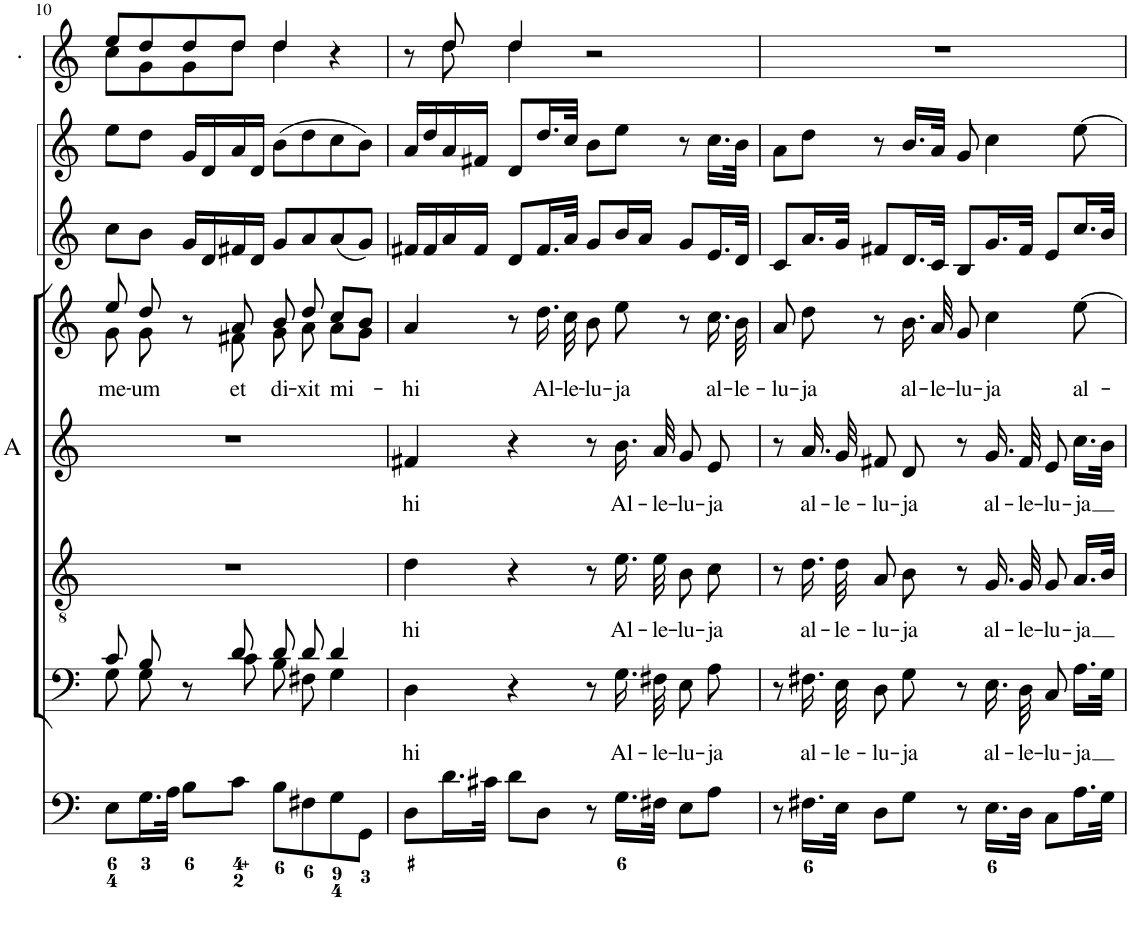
**kern	**kern	**text	**kern	**text	**kern	**text	**kern	**text	**kern	**kern	**kern
*part8	*part7	*part7	*part6	*part6	*part5	*part5	*part4	*part4	*part3	*part2	*part1
*staff8	*staff7	*staff7	*staff6	*staff6	*staff5	*staff5	*staff4	*staff4	*staff3	*staff2	*staff1
*I"[Organ]	*I"Voice	*	*I"Tenor	*	*I"Alto	*	*I"Voice	*	*I"[Violino 2]	*I"[Violino 1]	*I"Clarini in C
*	*	*	*	*	*I'A	*	*	*	*I'Vln	*I'Vln	*
!!LO:PB:g=z
*clefF4	*clefF4	*	*clefGv2	*	*clefG2	*	*clefG2	*	*clefG2	*clefG2	*clefG2
*k[]	*k[]	*	*k[]	*	*k[]	*	*k[]	*	*k[]	*k[]	*k[]
*M4/4	*M4/4	*	*M4/4	*	*M4/4	*	*M4/4	*	*M4/4	*M4/4	*M4/4
*met(c)	*met(c)	*	*met(c)	*	*met(c)	*	*met(c)	*	*met(c)	*met(c)	*met(c)
=10	=10	=10	=10	=10	=10	=10	=10	=10	=10	=10	=10
*	*^	*	*	*	*	*	*^	*	*	*	*
!	!	!	!	!	!	!	!	!	!	!LO:LY:b	!	!	!
*	*	*	*	*	*	*	*	*	*	*	*	*	*^
8E\L	8c/	8G\	.	1r	.	1r	.	8ee/	8g\	me-	8cc\L	8ee\L	8ee/L	8cc\L
!	!	!	!	!	!	!	!	!	!	!LO:LY:b	!	!	!	!
16.G\L	8B/	8G\	.	.	.	.	.	8dd/	8g\	-um	8b\J	8dd\J	8dd/	8g\
32A\JJk	.	.	.	.	.	.	.	.	.	.	.	.	.	.
8B\L	8r	8ryy	.	.	.	.	.	8r	8ryy	.	16g/LL	16g/LL	8dd/	8g\
.	.	.	.	.	.	.	.	.	.	.	16d/	16d/	.	.
!	!	!	!	!	!	!	!	!	!	!LO:LY:b	!	!	!	!
8c\J	8d/	8c\	.	.	.	.	.	8a/	8f#X\	et	16f#X/	16a/	8dd/J	8dd\J
.	.	.	.	.	.	.	.	.	.	.	16d/JJ	16d/JJ	.	.
!	!	!	!	!	!	!	!	!	!	!LO:LY:b	!	!	!	!
8B\L	8d/	8B\	.	.	.	.	.	8b/	8g\	di-	8g/L	(8b\L	4dd/	4dd\
!	!	!	!	!	!	!	!	!	!	!LO:LY:b	!	!	!	!
8F#X\	8d/	8F#X\	.	.	.	.	.	8dd/	8a\	-xit	8a/	8dd\	.	.
!	!	!	!	!	!	!	!	!	!	!LO:LY:b	!	!	!	!
8G\	4d/	4G\	.	.	.	.	.	8cc/L	8a\L	mi-	(8a/	8cc\	4r	4ryy
8GG\J	.	.	.	.	.	.	.	8b/J	8g\J	.	8g/J)	8b\J)	.	.
*	*v	*v	*	*	*	*	*	*	*	*	*	*	*	*
=11	=11	=11	=11	=11	=11	=11	=11	=11	=11	=11	=11	=11	=11
!	!	!LO:LY:b	!	!LO:LY:b	!	!LO:LY:b	!	!	!LO:LY:b	!	!	!	!
*	*	*	*	*	*	*	*v	*v	*	*	*	*	*
8D\L	4D\	hi	4d\	hi	4f#X/	hi	4a/	-hi	16f#X/LL	16a/LL	8r	8ryy
.	.	.	.	.	.	.	.	.	16f#/	16dd/	.	.
16.d\L	.	.	.	.	.	.	.	.	16a/	16a/	8dd/	8dd\
.	.	.	.	.	.	.	.	.	16f#/JJ	16f#X/JJ	.	.
32c#X\JJk	.	.	.	.	.	.	.	.	.	.	.	.
8d\L	4r	.	4r	.	4r	.	8r	.	8d/L	8d/L	4dd/	4dd\
!	!	!	!	!	!	!	!	!LO:LY:b	!	!	!	!
8D\J	.	.	.	.	.	.	16.dd\	Al-	16.f#/L	16.dd/L	.	.
!	!	!	!	!	!	!	!	!LO:LY:b	!	!	!	!
.	.	.	.	.	.	.	32cc\	-le-	32a/JJk	32cc/JJk	.	.
!	!	!	!	!	!	!	!	!LO:LY:b	!	!	!	!
8r	8r	.	8r	.	8r	.	8b\	-lu-	8g/L	8b\L	2r	2ryy
!	!	!LO:LY:b	!	!LO:LY:b	!	!LO:LY:b	!	!LO:LY:b	!	!	!	!
16.G\LL	16.G\	Al-	16.e\	Al-	16.b\	Al-	8ee\	-ja	16b/L	8ee\J	.	.
.	.	.	.	.	.	.	.	.	16a/JJ	.	.	.
!	!	!LO:LY:b	!	!LO:LY:b	!	!LO:LY:b	!	!	!	!	!	!
32F#X\JJk	32F#X\	-le-	32e\	-le-	32a/	-le-	.	.	.	.	.	.
!	!	!LO:LY:b	!	!LO:LY:b	!	!LO:LY:b	!	!	!	!	!	!
8E\L	8E\	-lu-	8B\	-lu-	8g/	-lu-	8r	.	8g/L	8r	.	.
!	!	!LO:LY:b	!	!LO:LY:b	!	!LO:LY:b	!	!LO:LY:b	!	!	!	!
8A\J	8A\	-ja	8c\	-ja	8e/	-ja	16.cc\	al-	16.e/L	16.cc\LL	.	.
!	!	!	!	!	!	!	!	!LO:LY:b	!	!	!	!
.	.	.	.	.	.	.	32b\	-le-	32d/JJk	32b\JJk	.	.
*	*	*	*	*	*	*	*	*	*	*	*v	*v
=12	=12	=12	=12	=12	=12	=12	=12	=12	=12	=12	=12
!	!	!	!	!	!	!	!	!LO:LY:b	!	!	!
8r	8r	.	8r	.	8r	.	8a/	-lu-	8c/L	8a\L	1r
!	!	!LO:LY:b	!	!LO:LY:b	!	!LO:LY:b	!	!LO:LY:b	!	!	!
16.F#X\LL	16.F#X\	al-	16.d\	al-	16.a/	al-	8dd\	-ja	16.a/L	8dd\J	.
!	!	!LO:LY:b	!	!LO:LY:b	!	!LO:LY:b	!	!	!	!	!
32E\JJk	32E\	-le-	32d\	-le-	32g/	-le-	.	.	32g/JJk	.	.
!	!	!LO:LY:b	!	!LO:LY:b	!	!LO:LY:b	!	!	!	!	!
8D\L	8D\	-lu-	8A/	-lu-	8f#X/	-lu-	8r	.	8f#X/L	8r	.
!	!	!LO:LY:b	!	!LO:LY:b	!	!LO:LY:b	!	!LO:LY:b	!	!	!
8G\J	8G\	-ja	8B\	-ja	8d/	-ja	16.b\	al-	16.d/L	16.b/LL	.
!	!	!	!	!	!	!	!	!LO:LY:b	!	!	!
.	.	.	.	.	.	.	32a/	-le-	32c/JJk	32a/JJk	.
!	!	!	!	!	!	!	!	!LO:LY:b	!	!	!
8r	8r	.	8r	.	8r	.	8g/	-lu-	8B/L	8g/	.
!	!	!LO:LY:b	!	!LO:LY:b	!	!LO:LY:b	!	!LO:LY:b	!	!	!
16.E\LL	16.E\	al-	16.G/	al-	16.g/	al-	4cc\	-ja	16.g/L	4cc\	.
!	!	!LO:LY:b	!	!LO:LY:b	!	!LO:LY:b	!	!	!	!	!
32D\JJk	32D\	-le-	32G/	-le-	32f#/	-le-	.	.	32f#/JJk	.	.
!	!	!LO:LY:b	!	!LO:LY:b	!	!LO:LY:b	!	!	!	!	!
8C\L	8C/	-lu-	8G/	-lu-	8e/	-lu-	.	.	8e/L	.	.
!	!	!LO:LY:b	!	!LO:LY:b	!	!LO:LY:b	!	!LO:LY:b	!	!	!
16.A\L	16.A\LL	-ja	16.A/LL	-ja	16.cc\LL	-ja	[8ee\	al-	16.cc/L	[8ee\	.
32G\JJk	32G\JJk	.	32B/JJk	.	32b\JJk	.	.	.	32b/JJk	.	.
=	=	=	=	=	=	=	=	=	=	=	=
*-	*-	*-	*-	*-	*-	*-	*-	*-	*-	*-	*-
